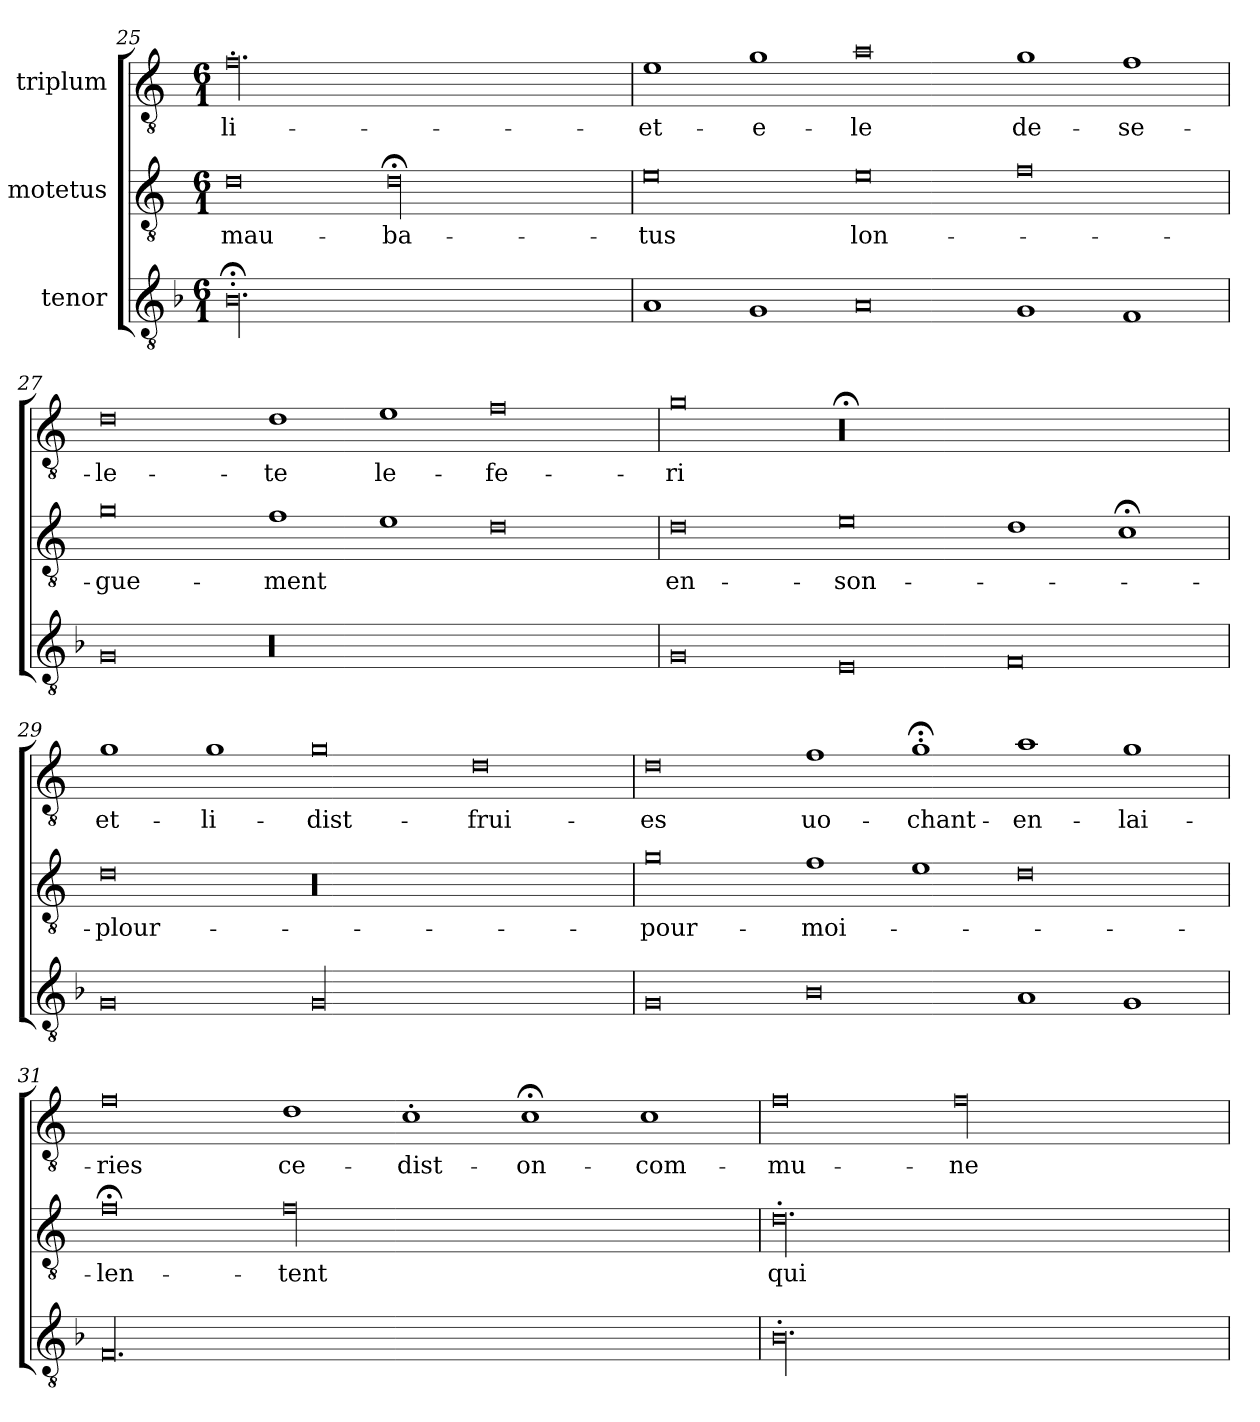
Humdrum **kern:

**kern	**kern	**text	**kern	**text
*part3	*part2	*part2	*part1	*part1
*staff3	*staff2	*staff2	*staff1	*staff1
*I"tenor	*I"motetus	*	*I"triplum	*
*clefGv2	*clefGv2	*	*clefGv2	*
*k[b-]	*k[]	*	*k[]	*
*F:	*C:	*	*C:	*
*M6/1	*M6/1	*	*M6/1	*
=25	=25	=25	=25	=25
00.B-;<'\	0d\	mau-	00.f'\	li-
.	00d;<\	-ba-	.	.
=26	=26	=26	=26	=26
1A/	0e\	-tus	1e\	et-
1G/	.	.	1g\	e-
0A/	0e\	lon-	0a\	-le
1G/	0f\	.	1g\	de-
1F/	.	.	1f\	se-
!!LO:PB:g=z
=27	=27	=27	=27	=27
0G/	0g\	-gue-	0d\	-le-
00r	1f\	-ment	1d\	-te
.	1e\	.	1e\	le-
.	0d\	.	0f\	fe-
=28	=28	=28	=28	=28
0G/	0d\	en-	0g\	-ri
0E/	0e\	son-	00r;<	.
0F/	1d\	.	.	.
.	1c;<\	.	.	.
=29	=29	=29	=29	=29
0G/	0d\	plour-	1g\	et-
.	.	.	1g\	li-
00G/	00r	.	0g\	dist-
.	.	.	0d\	frui-
=30	=30	=30	=30	=30
0G/	0g\	pour-	0d\	-es
0B-\	1f\	moi-	1f\	uo-
.	1e\	.	1g;<'\	chant-
1A/	0d\	.	1a\	en-
1G/	.	.	1g\	lai-
=31	=31	=31	=31	=31
00.F/	0f;<\	len-	0f\	-ries
.	00f\	-tent	1d\	ce-
.	.	.	1c'\	dist-
.	.	.	1c;<\	on-
.	.	.	1c\	com-
=32	=32	=32	=32	=32
00.B-'\	00.d'\	qui-	0f\	-mu-
.	.	.	00f\	-ne-
=	=	=	=	=
*-	*-	*-	*-	*-
